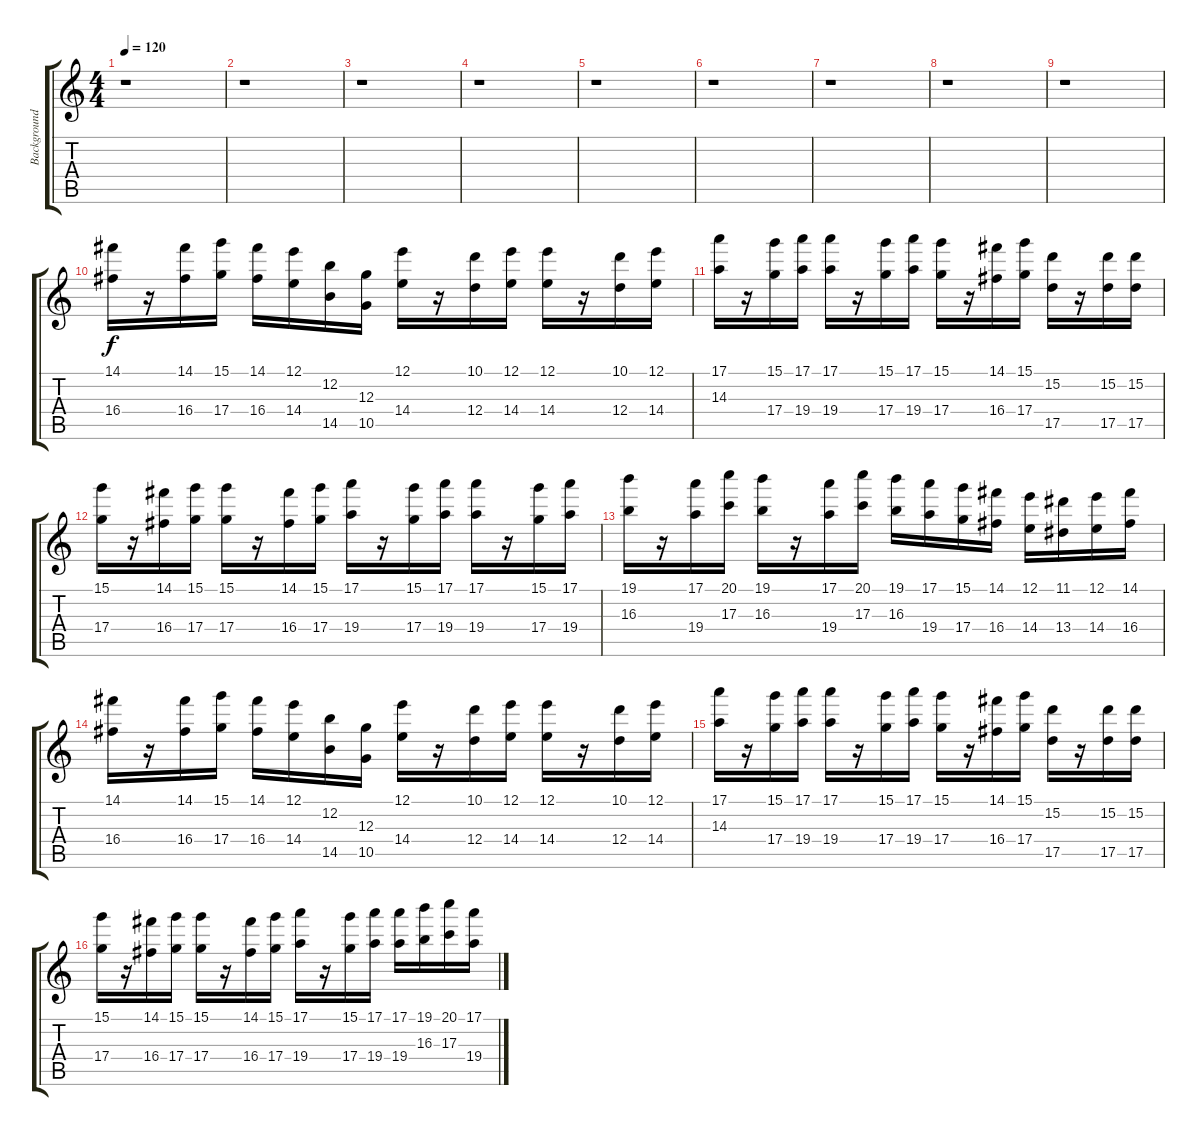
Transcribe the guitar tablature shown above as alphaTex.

\track ("Background" "Background") {instrument pad1newage}
\staff {score tabs}
\tuning (E5 B4 G4 D4 A3 E3) {hide}
\ts (4 4)
\tempo 120
\clef g2
\ks c
r.1{dy f} |
r.1 |
r.1 |
r.1 |
r.1 |
r.1 |
r.1 |
r.1 |
r.1 |
(14.1 16.4).16 r.16 (14.1 16.4).16 (15.1 17.4).16 (14.1 16.4).16 (12.1 14.4).16 (12.2 14.5).16 (12.3 10.5).16 (12.1 14.4).16 r.16 (10.1 12.4).16 (12.1 14.4).16 (12.1 14.4).16 r.16 (10.1 12.4).16 (12.1 14.4).16 |
(17.1 14.3).16 r.16 (15.1 17.4).16 (17.1 19.4).16 (17.1 19.4).16 r.16 (15.1 17.4).16 (17.1 19.4).16 (15.1 17.4).16 r.16 (14.1 16.4).16 (15.1 17.4).16 (15.2 17.5).16 r.16 (15.2 17.5).16 (15.2 17.5).16 |
(15.1 17.4).16 r.16 (14.1 16.4).16 (15.1 17.4).16 (15.1 17.4).16 r.16 (14.1 16.4).16 (15.1 17.4).16 (17.1 19.4).16 r.16 (15.1 17.4).16 (17.1 19.4).16 (17.1 19.4).16 r.16 (15.1 17.4).16 (17.1 19.4).16 |
(19.1 16.3).16 r.16 (17.1 19.4).16 (20.1 17.3).16 (19.1 16.3).16 r.16 (17.1 19.4).16 (20.1 17.3).16 (19.1 16.3).16 (17.1 19.4).16 (15.1 17.4).16 (14.1 16.4).16 (12.1 14.4).16 (11.1 13.4).16 (12.1 14.4).16 (14.1 16.4).16 |
(14.1 16.4).16 r.16 (14.1 16.4).16 (15.1 17.4).16 (14.1 16.4).16 (12.1 14.4).16 (12.2 14.5).16 (12.3 10.5).16 (12.1 14.4).16 r.16 (10.1 12.4).16 (12.1 14.4).16 (12.1 14.4).16 r.16 (10.1 12.4).16 (12.1 14.4).16 |
(17.1 14.3).16 r.16 (15.1 17.4).16 (17.1 19.4).16 (17.1 19.4).16 r.16 (15.1 17.4).16 (17.1 19.4).16 (15.1 17.4).16 r.16 (14.1 16.4).16 (15.1 17.4).16 (15.2 17.5).16 r.16 (15.2 17.5).16 (15.2 17.5).16 |
(15.1 17.4).16 r.16 (14.1 16.4).16 (15.1 17.4).16 (15.1 17.4).16 r.16 (14.1 16.4).16 (15.1 17.4).16 (17.1 19.4).16 r.16 (15.1 17.4).16 (17.1 19.4).16 (17.1 19.4).16 (19.1 16.3).16 (20.1 17.3).16 (17.1 19.4).16
